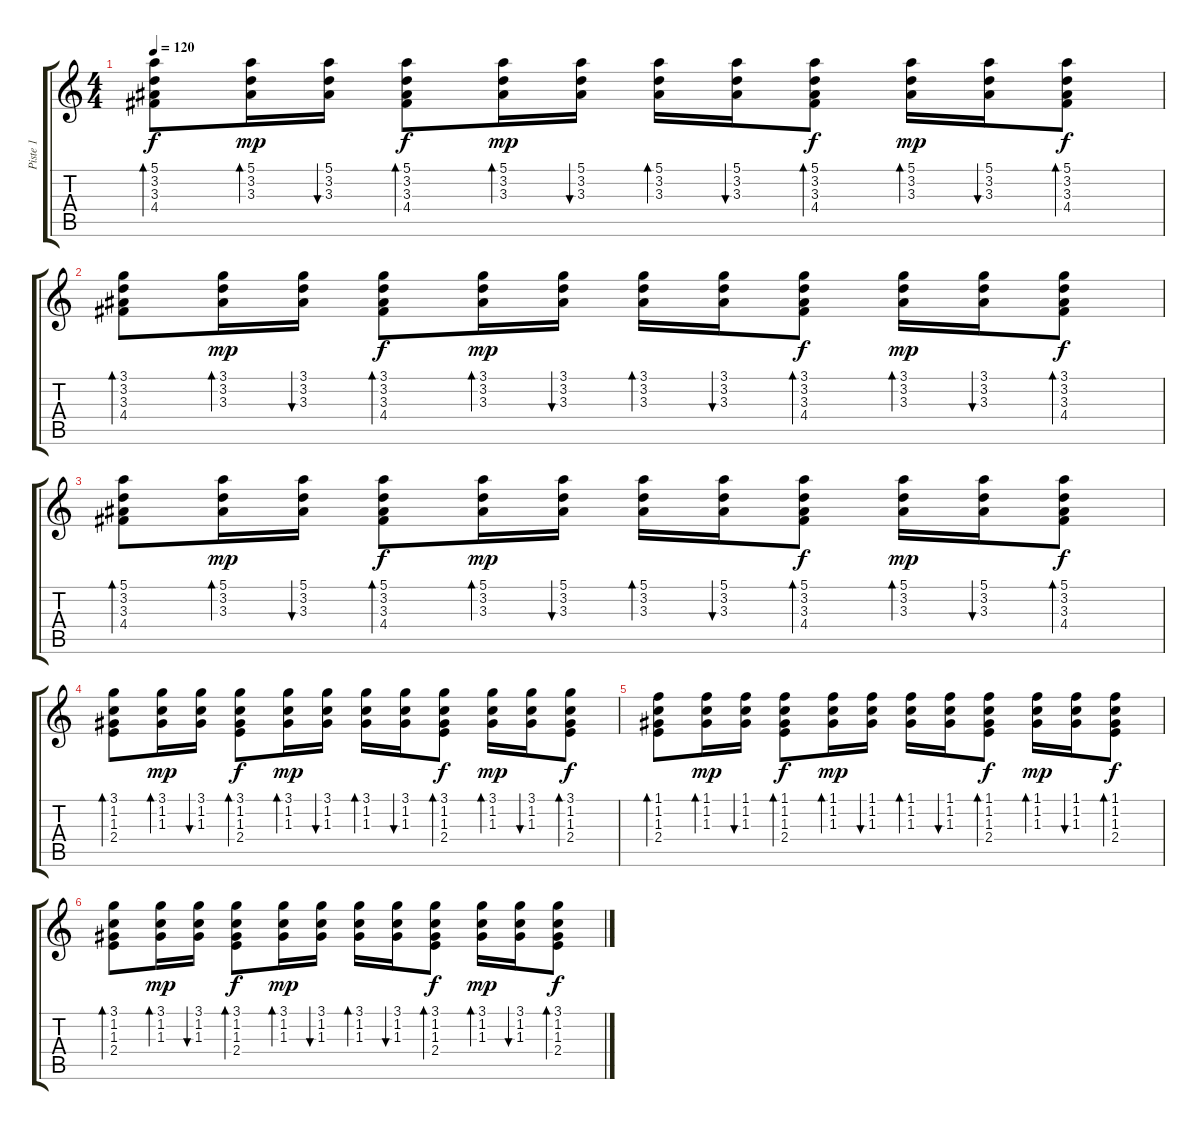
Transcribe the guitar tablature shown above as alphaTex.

\track ("Piste 1" "Piste 1") {instrument electricguitarjazz}
\staff {score tabs}
\tuning (E4 B3 G3 D3 A2 E2) {hide}
\ts (4 4)
\tempo 120
\clef g2
\ks c
(5.1 3.2 3.3 4.4).8{bd 60 dy f} (5.1 3.2 3.3).16{bd 60 dy mp} (5.1 3.2 3.3).16{bu 60} (5.1 3.2 3.3 4.4).8{bd 60 dy f} (5.1 3.2 3.3).16{bd 60 dy mp} (5.1 3.2 3.3).16{bu 60} (5.1 3.2 3.3).16{bd 60} (5.1 3.2 3.3).16{bu 60} (5.1 3.2 3.3 4.4).8{bd 60 dy f} (5.1 3.2 3.3).16{bd 60 dy mp} (5.1 3.2 3.3).16{bu 60} (5.1 3.2 3.3 4.4).8{bd 60 dy f} |
(3.1 3.2 3.3 4.4).8{bd 60} (3.1 3.2 3.3).16{bd 60 dy mp} (3.1 3.2 3.3).16{bu 60} (3.1 3.2 3.3 4.4).8{bd 60 dy f} (3.1 3.2 3.3).16{bd 60 dy mp} (3.1 3.2 3.3).16{bu 60} (3.1 3.2 3.3).16{bd 60} (3.1 3.2 3.3).16{bu 60} (3.1 3.2 3.3 4.4).8{bd 60 dy f} (3.1 3.2 3.3).16{bd 60 dy mp} (3.1 3.2 3.3).16{bu 60} (3.1 3.2 3.3 4.4).8{bd 60 dy f} |
(5.1 3.2 3.3 4.4).8{bd 60} (5.1 3.2 3.3).16{bd 60 dy mp} (5.1 3.2 3.3).16{bu 60} (5.1 3.2 3.3 4.4).8{bd 60 dy f} (5.1 3.2 3.3).16{bd 60 dy mp} (5.1 3.2 3.3).16{bu 60} (5.1 3.2 3.3).16{bd 60} (5.1 3.2 3.3).16{bu 60} (5.1 3.2 3.3 4.4).8{bd 60 dy f} (5.1 3.2 3.3).16{bd 60 dy mp} (5.1 3.2 3.3).16{bu 60} (5.1 3.2 3.3 4.4).8{bd 60 dy f} |
(3.1 1.2 1.3 2.4).8{bd 60} (3.1 1.2 1.3).16{bd 60 dy mp} (3.1 1.2 1.3).16{bu 60} (3.1 1.2 1.3 2.4).8{bd 60 dy f} (3.1 1.2 1.3).16{bd 60 dy mp} (3.1 1.2 1.3).16{bu 60} (3.1 1.2 1.3).16{bd 60} (3.1 1.2 1.3).16{bu 60} (3.1 1.2 1.3 2.4).8{bd 60 dy f} (3.1 1.2 1.3).16{bd 60 dy mp} (3.1 1.2 1.3).16{bu 60} (3.1 1.2 1.3 2.4).8{bd 60 dy f} |
(1.1 1.2 1.3 2.4).8{bd 60} (1.1 1.2 1.3).16{bd 60 dy mp} (1.1 1.2 1.3).16{bu 60} (1.1 1.2 1.3 2.4).8{bd 60 dy f} (1.1 1.2 1.3).16{bd 60 dy mp} (1.1 1.2 1.3).16{bu 60} (1.1 1.2 1.3).16{bd 60} (1.1 1.2 1.3).16{bu 60} (1.1 1.2 1.3 2.4).8{bd 60 dy f} (1.1 1.2 1.3).16{bd 60 dy mp} (1.1 1.2 1.3).16{bu 60} (1.1 1.2 1.3 2.4).8{bd 60 dy f} |
(3.1 1.2 1.3 2.4).8{bd 60} (3.1 1.2 1.3).16{bd 60 dy mp} (3.1 1.2 1.3).16{bu 60} (3.1 1.2 1.3 2.4).8{bd 60 dy f} (3.1 1.2 1.3).16{bd 60 dy mp} (3.1 1.2 1.3).16{bu 60} (3.1 1.2 1.3).16{bd 60} (3.1 1.2 1.3).16{bu 60} (3.1 1.2 1.3 2.4).8{bd 60 dy f} (3.1 1.2 1.3).16{bd 60 dy mp} (3.1 1.2 1.3).16{bu 60} (3.1 1.2 1.3 2.4).8{bd 60 dy f}
